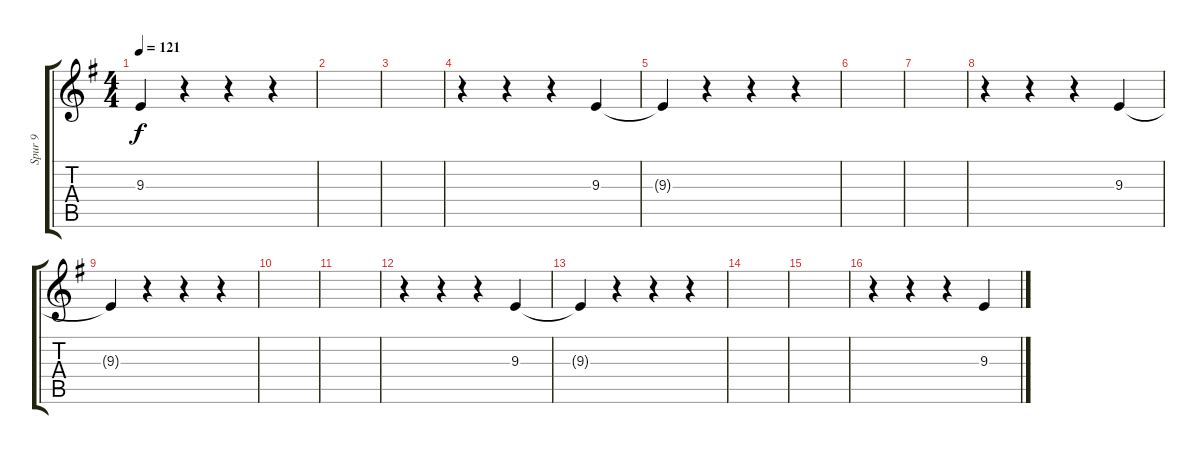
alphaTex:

\track ("Spur 9" "Spur 9") {instrument reversecymbal}
\staff {score tabs}
\tuning (E4 B3 G3 D3 A2 E2) {hide}
\ts (4 4)
\tempo 121
\clef g2
\ks g
9.3{t}.4{dy f} r.4 r.4 r.4 |
|
|
r.4 r.4 r.4 9.3.4 |
9.3{t}.4 r.4 r.4 r.4 |
|
|
r.4 r.4 r.4 9.3.4 |
9.3{t}.4 r.4 r.4 r.4 |
|
|
r.4 r.4 r.4 9.3.4 |
9.3{t}.4 r.4 r.4 r.4 |
|
|
r.4 r.4 r.4 9.3.4
